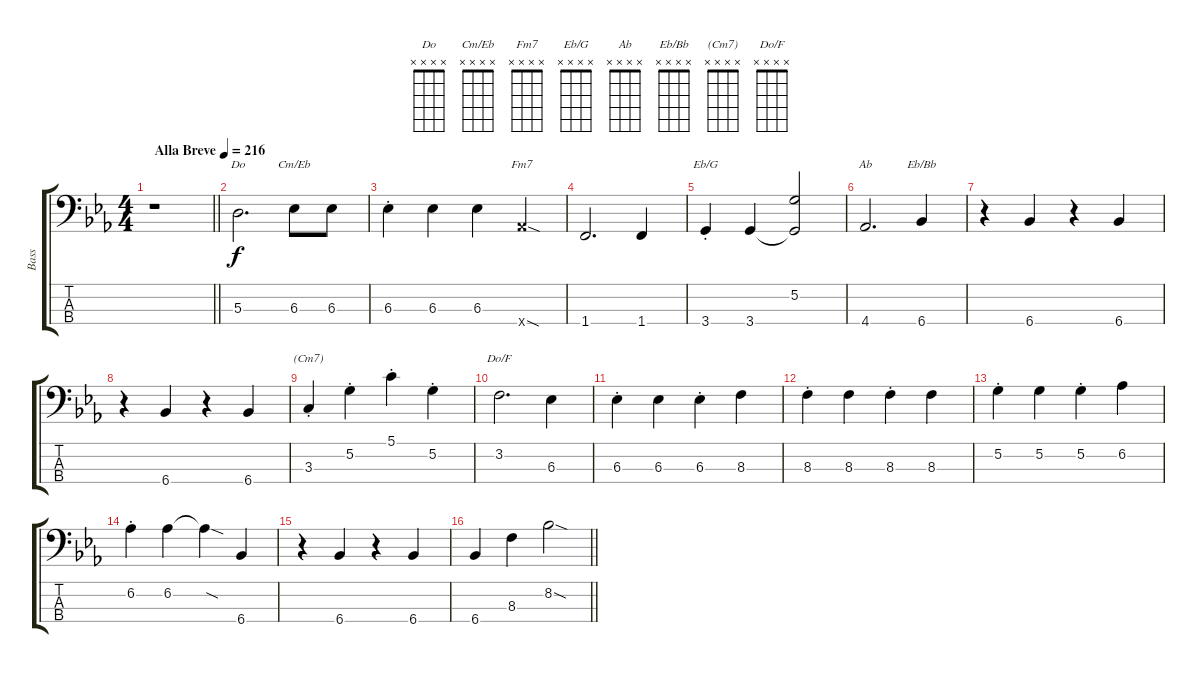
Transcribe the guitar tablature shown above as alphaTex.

\track ("Bass" "Bass") {instrument electricbassfinger}
\staff {score tabs}
\tuning (G2 D2 A1 E1) {hide}
\chord ("Do" x x x x)
\chord ("Cm/Eb" x x x x)
\chord ("Fm7" x x x x)
\chord ("Eb/G" x x x x)
\chord ("Ab" x x x x)
\chord ("Eb/Bb" x x x x)
\chord ("(Cm7)" x x x x)
\chord ("Do/F" x x x x)
\ts (4 4)
\tempo (216 "Alla Breve")
\clef f4
\barLineRight lightlight
\ks eb
r.1{dy f instrument electricbassfinger} |
5.3.2{d ch "Do"} 6.3.8{ch "Cm/Eb"} 6.3.8 |
6.3{st}.4 6.3.4 6.3.4 4.4{sod x}.4{ch "Fm7"} |
1.4.2{d} 1.4.4 |
3.4{st}.4{ch "Eb/G"} 3.4.4 (5.2 3.4{t}).2 |
4.4.2{d ch "Ab"} 6.4.4{ch "Eb/Bb"} |
r.4 6.4.4 r.4 6.4.4 |
r.4 6.4.4 r.4 6.4.4 |
3.3{st}.4{ch "(Cm7)"} 5.2{st}.4 5.1{st}.4 5.2{st}.4 |
3.2.2{d ch "Do/F"} 6.3.4 |
6.3{st}.4 6.3.4 6.3{st}.4 8.3.4 |
8.3{st}.4 8.3.4 8.3{st}.4 8.3.4 |
5.2{st}.4 5.2.4 5.2{st}.4 6.2.4 |
6.2{st}.4 6.2.4 6.2{sod t}.4 6.4.4 |
r.4 6.4.4 r.4 6.4.4 |
\barLineRight lightlight
6.4.4 8.3.4 8.2{sod}.2
